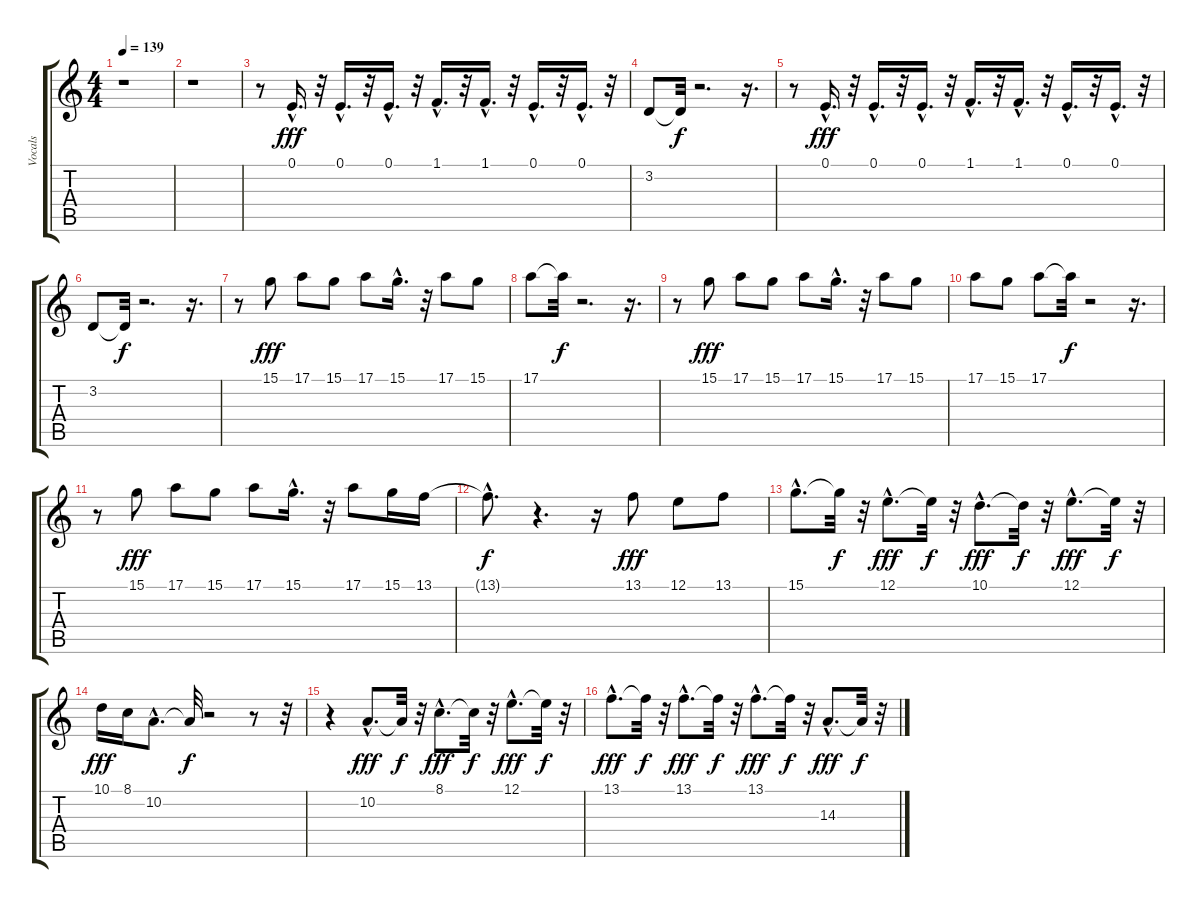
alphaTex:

\track ("Vocals" "Vocals") {instrument sopranosax}
\staff {score tabs}
\tuning (E4 B3 G3 D3 A2 E2) {hide}
\ts (4 4)
\tempo 139
\clef g2
\ks c
r.1{dy fff} |
r.1 |
r.8 0.1{hac}.16{d} r.32 0.1{hac}.16{d} r.32 0.1{hac}.16{d} r.32 1.1{hac}.16{d} r.32 1.1{hac}.16{d} r.32 0.1{hac}.16{d} r.32 0.1{hac}.16{d} r.32 |
3.2.8 3.2{t}.32{dy f} r.2{d} r.16{d} |
r.8 0.1{hac}.16{d dy fff} r.32 0.1{hac}.16{d} r.32 0.1{hac}.16{d} r.32 1.1{hac}.16{d} r.32 1.1{hac}.16{d} r.32 0.1{hac}.16{d} r.32 0.1{hac}.16{d} r.32 |
3.2.8 3.2{t}.32{dy f} r.2{d} r.16{d} |
r.8 15.1.8{dy fff} 17.1.8 15.1.8 17.1.8 15.1{hac}.16{d} r.32 17.1.8 15.1.8 |
17.1.8 17.1{t}.32{dy f} r.2{d} r.16{d} |
r.8 15.1.8{dy fff} 17.1.8 15.1.8 17.1.8 15.1{hac}.16{d} r.32 17.1.8 15.1.8 |
17.1.8 15.1.8 17.1.8 17.1{t}.32{dy f} r.2 r.16{d} |
r.8 15.1.8{dy fff} 17.1.8 15.1.8 17.1.8 15.1{hac}.16{d} r.32 17.1.8 15.1.16 13.1.16 |
13.1{hac t}.8{d dy f} r.4{d} r.16 13.1.8{dy fff} 12.1.8 13.1.8 |
15.1{hac}.8{d} 15.1{t}.32{dy f} r.32 12.1{hac}.8{d dy fff} 12.1{t}.32{dy f} r.32 10.1{hac}.8{d dy fff} 10.1{t}.32{dy f} r.32 12.1{hac}.8{d dy fff} 12.1{t}.32{dy f} r.32 |
10.1.16{dy fff} 8.1.16 10.2{hac}.8{d} 10.2{t}.32{dy f} r.2 r.8 r.32 |
r.4 10.2{hac}.8{d dy fff} 10.2{t}.32{dy f} r.32 8.1{hac}.8{d dy fff} 8.1{t}.32{dy f} r.32 12.1{hac}.8{d dy fff} 12.1{t}.32{dy f} r.32 |
13.1{hac}.8{d dy fff} 13.1{t}.32{dy f} r.32 13.1{hac}.8{d dy fff} 13.1{t}.32{dy f} r.32 13.1{hac}.8{d dy fff} 13.1{t}.32{dy f} r.32 14.3{hac}.8{d dy fff} 14.3{t}.32{dy f} r.32
